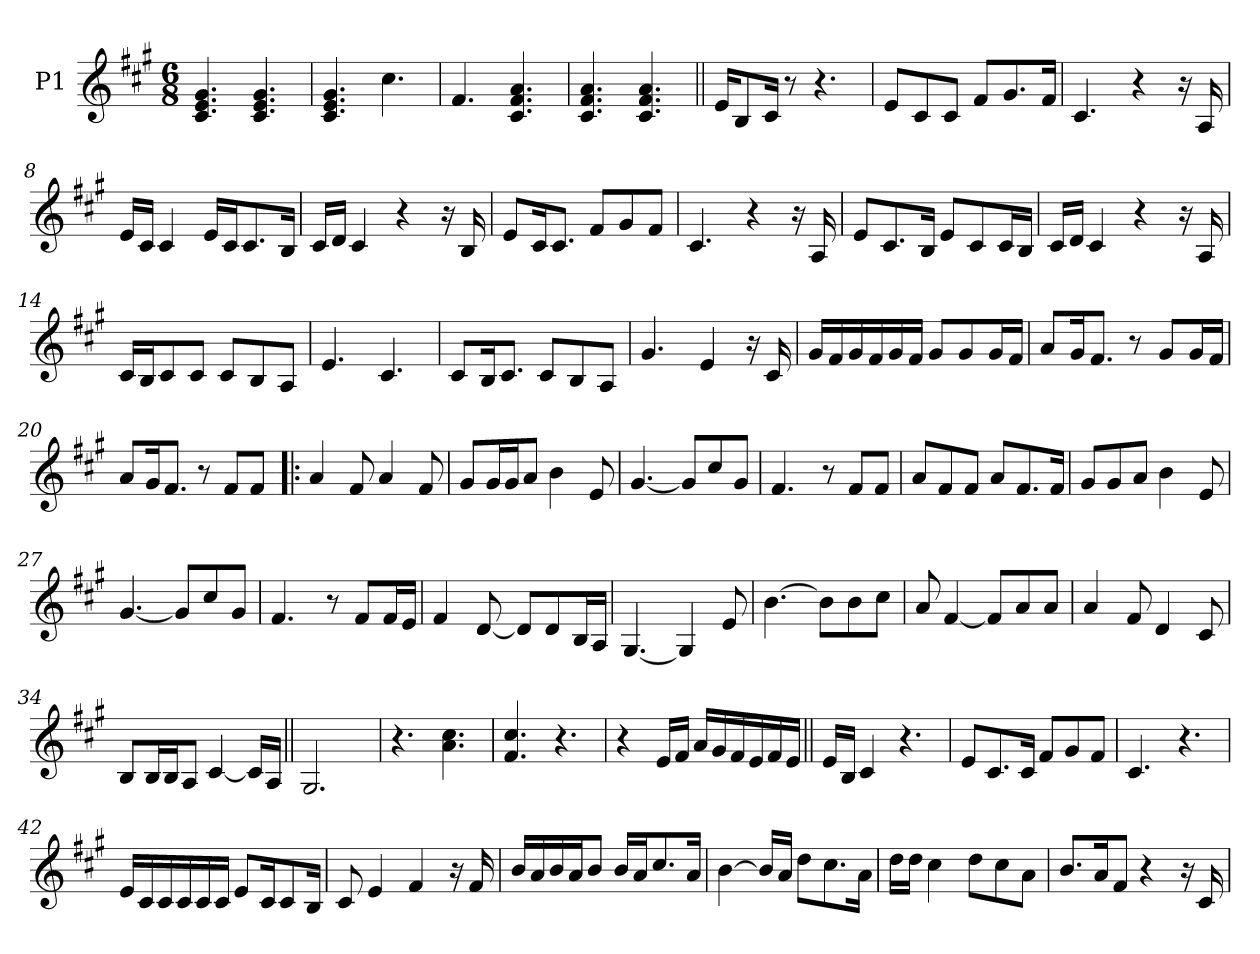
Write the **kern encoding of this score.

**kern
*part1
*staff1
*I"P1
*clefG2
*k[f#c#g#]
*A:
*M6/8
*MM78
=1
4.c#/ 4.e/ 4.g#/
4.c#/ 4.e/ 4.g#/
=2
4.c#/ 4.e/ 4.g#/
4.cc#\
=3
4.f#/
4.c#/ 4.f#/ 4.a/
=4
4.c#/ 4.f#/ 4.a/
4.c#/ 4.f#/ 4.a/
=5||
16e/KL
8B/
16c#/Jk
8r
4.r
=6
8e/L
8c#/
8c#/J
8f#/L
8.g#/
16f#/Jk
!!LO:LB:g=z
=7
4.c#/
4r
16r
16A/
=8
16e/LL
16c#/JJ
4c#/
16e/LL
16c#/J
8.c#/
16B/Jk
=9
16c#/LL
16d/JJ
4c#/
4r
16r
16B/
=10
8e/L
16c#/K
8.c#/J
8f#/L
8g#/
8f#/J
=11
4.c#/
4r
16r
16A/
!!LO:LB:g=z
=12
8e/L
8.c#/
16B/Jk
8e/L
8c#/
16c#/L
16B/JJ
=13
16c#/LL
16d/JJ
4c#/
4r
16r
16A/
=14
16c#/LL
16B/J
8c#/
8c#/J
8c#/L
8B/
8A/J
=15
4.e/
4.c#/
=16
8c#/L
16B/K
8.c#/J
8c#/L
8B/
8A/J
!!LO:LB:g=z
=17
4.g#/
4e/
16r
16c#/
=18
16g#/LL
16f#/
16g#/
16f#/
16g#/
16f#/JJ
8g#/L
8g#/
16g#/L
16f#/JJ
=19
8a/L
16g#/K
8.f#/J
8r
8g#/L
16g#/L
16f#/JJ
=20
8a/L
16g#/K
8.f#/J
8r
8f#/L
8f#/J
=21!|:
4a/
8f#/
4a/
8f#/
!!LO:LB:g=z
=22
8g#/L
16g#/L
16g#/J
8a/J
4b\
8e/
=23
[<4.g#/
8g#/L]
8cc#/
8g#/J
=24
4.f#/
8r
8f#/L
8f#/J
=25
8a/L
8f#/
8f#/J
8a/L
8.f#/
16f#/Jk
=26
8g#/L
8g#/
8a/J
4b\
8e/
=27
[<4.g#/
8g#/L]
8cc#/
8g#/J
!!LO:LB:g=z
=28
4.f#/
8r
8f#/L
16f#/L
16e/JJ
=29
4f#/
[<8d/
8d/L]
8d/
16B/L
16A/JJ
=30
[<4.G#/
4G#/]
8e/
=31
[>4.b\
8b\L]
8b\
8cc#\J
=32
8a/
[<4f#/
8f#/L]
8a/
8a/J
=33
4a/
8f#/
4d/
8c#/
!!LO:LB:g=z
=34
8B/L
16B/L
16B/J
8A/J
[<4c#/
16c#/LL]
16A/JJ
=35||
2.G#/
=36
4.r
4.a\ 4.cc#\
=37
4.f#/ 4.cc#/
4.r
=38
4r
16e/LL
16f#/JJ
16a/LL
16g#/
16f#/
16e/
16f#/
16e/JJ
=39||
16e/LL
16B/JJ
4c#/
4.r
!!LO:LB:g=z
=40
8e/L
8.c#/
16c#/Jk
8f#/L
8g#/
8f#/J
=41
4.c#/
4.r
=42
16e/LL
16c#/
16c#/
16c#/
16c#/
16c#/JJ
8e/L
16c#/K
8c#/
16B/Jk
=43
8c#/
4e/
4f#/
16r
16f#/
=44
16b/LL
16a/
16b/
16a/J
8b/J
16b/LL
16a/J
8.cc#/
16a/Jk
!!LO:LB:g=z
=45
[>4b\
16b/LL]
16a/JJ
8dd\L
8.cc#\
16a\Jk
=46
16dd\LL
16dd\JJ
4cc#\
8dd\L
8cc#\
8a\J
=47
8.b/L
16a/K
8f#/J
4r
16r
16c#/
=
*-
